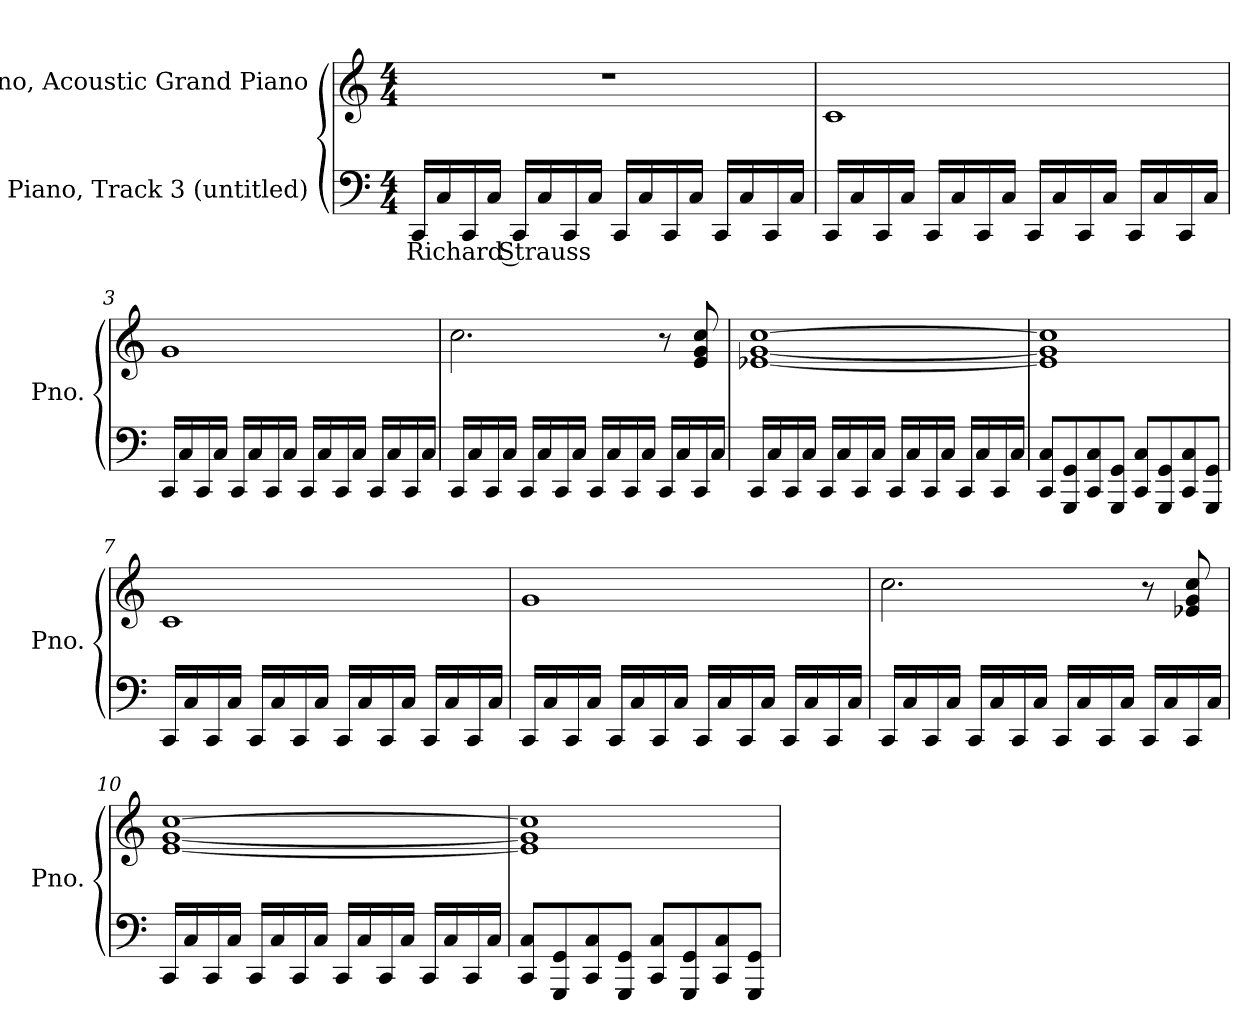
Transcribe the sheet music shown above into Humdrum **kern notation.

**kern	**text	**kern
*part2	*part2	*part1
*staff2	*staff2	*staff1
*I"Piano, Track 3 (untitled)	*	*I"Piano, Acoustic Grand Piano
*I'Pno.	*	*I'Pno.
*clefF4	*	*clefG2
*k[]	*	*k[]
*M4/4	*	*M4/4
*MM80	*	*MM80
=1	=1	=1
!	!LO:LY:b	!
16CC/LL	Richard Strauss	1r
16C/	.	.
16CC/	.	.
16C/JJ	.	.
16CC/LL	.	.
16C/	.	.
16CC/	.	.
16C/JJ	.	.
16CC/LL	.	.
16C/	.	.
16CC/	.	.
16C/JJ	.	.
16CC/LL	.	.
16C/	.	.
16CC/	.	.
16C/JJ	.	.
!!LO:LB:g=z
=2	=2	=2
16CC/LL	.	1c
16C/	.	.
16CC/	.	.
16C/JJ	.	.
16CC/LL	.	.
16C/	.	.
16CC/	.	.
16C/JJ	.	.
16CC/LL	.	.
16C/	.	.
16CC/	.	.
16C/JJ	.	.
16CC/LL	.	.
16C/	.	.
16CC/	.	.
16C/JJ	.	.
=3	=3	=3
16CC/LL	.	1g
16C/	.	.
16CC/	.	.
16C/JJ	.	.
16CC/LL	.	.
16C/	.	.
16CC/	.	.
16C/JJ	.	.
16CC/LL	.	.
16C/	.	.
16CC/	.	.
16C/JJ	.	.
16CC/LL	.	.
16C/	.	.
16CC/	.	.
16C/JJ	.	.
!!LO:LB:g=z
=4	=4	=4
16CC/LL	.	2.cc\
16C/	.	.
16CC/	.	.
16C/JJ	.	.
16CC/LL	.	.
16C/	.	.
16CC/	.	.
16C/JJ	.	.
16CC/LL	.	.
16C/	.	.
16CC/	.	.
16C/JJ	.	.
16CC/LL	.	8r
16C/	.	.
16CC/	.	8e/ 8g/ 8cc/
16C/JJ	.	.
=5	=5	=5
16CC/LL	.	[1e-X [1g [1cc
16C/	.	.
16CC/	.	.
16C/JJ	.	.
16CC/LL	.	.
16C/	.	.
16CC/	.	.
16C/JJ	.	.
16CC/LL	.	.
16C/	.	.
16CC/	.	.
16C/JJ	.	.
16CC/LL	.	.
16C/	.	.
16CC/	.	.
16C/JJ	.	.
=6	=6	=6
8CC/ 8C/L	.	1e-] 1g] 1cc]
8GGG/ 8GG/	.	.
8CC/ 8C/	.	.
8GGG/ 8GG/J	.	.
8CC/ 8C/L	.	.
8GGG/ 8GG/	.	.
8CC/ 8C/	.	.
8GGG/ 8GG/J	.	.
!!LO:LB:g=z
=7	=7	=7
16CC/LL	.	1c
16C/	.	.
16CC/	.	.
16C/JJ	.	.
16CC/LL	.	.
16C/	.	.
16CC/	.	.
16C/JJ	.	.
16CC/LL	.	.
16C/	.	.
16CC/	.	.
16C/JJ	.	.
16CC/LL	.	.
16C/	.	.
16CC/	.	.
16C/JJ	.	.
=8	=8	=8
16CC/LL	.	1g
16C/	.	.
16CC/	.	.
16C/JJ	.	.
16CC/LL	.	.
16C/	.	.
16CC/	.	.
16C/JJ	.	.
16CC/LL	.	.
16C/	.	.
16CC/	.	.
16C/JJ	.	.
16CC/LL	.	.
16C/	.	.
16CC/	.	.
16C/JJ	.	.
!!LO:LB:g=z
=9	=9	=9
16CC/LL	.	2.cc\
16C/	.	.
16CC/	.	.
16C/JJ	.	.
16CC/LL	.	.
16C/	.	.
16CC/	.	.
16C/JJ	.	.
16CC/LL	.	.
16C/	.	.
16CC/	.	.
16C/JJ	.	.
16CC/LL	.	8r
16C/	.	.
16CC/	.	8e-X/ 8g/ 8cc/
16C/JJ	.	.
=10	=10	=10
16CC/LL	.	[1e [1g [1cc
16C/	.	.
16CC/	.	.
16C/JJ	.	.
16CC/LL	.	.
16C/	.	.
16CC/	.	.
16C/JJ	.	.
16CC/LL	.	.
16C/	.	.
16CC/	.	.
16C/JJ	.	.
16CC/LL	.	.
16C/	.	.
16CC/	.	.
16C/JJ	.	.
=11	=11	=11
8CC/ 8C/L	.	1e] 1g] 1cc]
8GGG/ 8GG/	.	.
8CC/ 8C/	.	.
8GGG/ 8GG/J	.	.
8CC/ 8C/L	.	.
8GGG/ 8GG/	.	.
8CC/ 8C/	.	.
8GGG/ 8GG/J	.	.
=	=	=
*-	*-	*-
